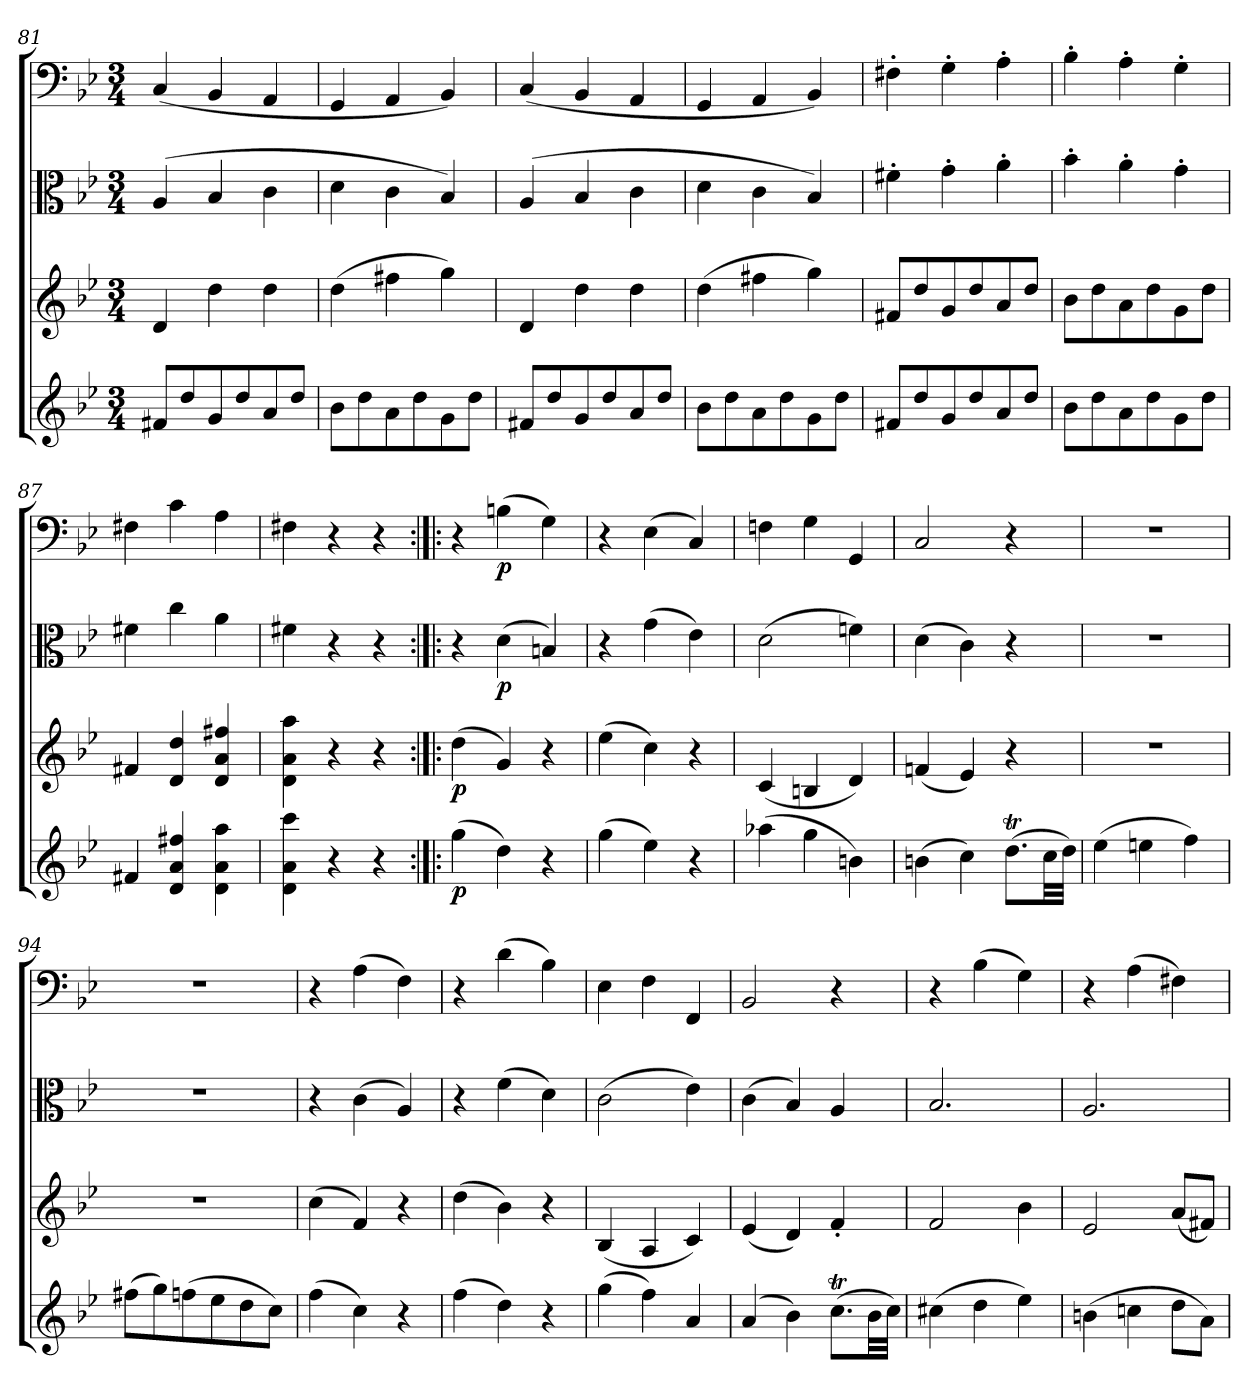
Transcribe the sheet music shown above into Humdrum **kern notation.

**kern	**dynam	**kern	**dynam	**kern	**dynam	**kern	**dynam
*part4	*part4	*part3	*part3	*part2	*part2	*part1	*part1
*staff4	*staff4	*staff3	*staff3	*staff2	*staff2	*staff1	*staff1
*clefG2	*	*clefG2	*	*clefC3	*	*clefF4	*
*k[b-e-]	*	*k[b-e-]	*	*k[b-e-]	*	*k[b-e-]	*
*g:	*	*g:	*	*g:	*	*g:	*
*M3/4	*	*M3/4	*	*M3/4	*	*M3/4	*
=81	=81	=81	=81	=81	=81	=81	=81
8f#X/L	.	4d/	.	(4A/	.	(4C/	.
8dd/	.	.	.	.	.	.	.
8g/	.	4dd\	.	4B-/	.	4BB-/	.
8dd/	.	.	.	.	.	.	.
8a/	.	4dd\	.	4c\	.	4AA/	.
8dd/J	.	.	.	.	.	.	.
=82	=82	=82	=82	=82	=82	=82	=82
8b-\L	.	(4dd\	.	4d\	.	4GG/	.
8dd\	.	.	.	.	.	.	.
8a\	.	4ff#X\	.	4c\	.	4AA/	.
8dd\	.	.	.	.	.	.	.
8g\	.	4gg\)	.	4B-/)	.	4BB-/)	.
8dd\J	.	.	.	.	.	.	.
=83	=83	=83	=83	=83	=83	=83	=83
8f#X/L	.	4d/	.	(4A/	.	(4C/	.
8dd/	.	.	.	.	.	.	.
8g/	.	4dd\	.	4B-/	.	4BB-/	.
8dd/	.	.	.	.	.	.	.
8a/	.	4dd\	.	4c\	.	4AA/	.
8dd/J	.	.	.	.	.	.	.
=84	=84	=84	=84	=84	=84	=84	=84
8b-\L	.	(4dd\	.	4d\	.	4GG/	.
8dd\	.	.	.	.	.	.	.
8a\	.	4ff#X\	.	4c\	.	4AA/	.
8dd\	.	.	.	.	.	.	.
8g\	.	4gg\)	.	4B-/)	.	4BB-/)	.
8dd\J	.	.	.	.	.	.	.
=85	=85	=85	=85	=85	=85	=85	=85
8f#X/L	.	8f#X/L	.	4f#X'\	.	4F#X'\	.
8dd/	.	8dd/	.	.	.	.	.
8g/	.	8g/	.	4g'\	.	4G'\	.
8dd/	.	8dd/	.	.	.	.	.
8a/	.	8a/	.	4a'\	.	4A'\	.
8dd/J	.	8dd/J	.	.	.	.	.
=86	=86	=86	=86	=86	=86	=86	=86
8b-\L	.	8b-\L	.	4b-'\	.	4B-'\	.
8dd\	.	8dd\	.	.	.	.	.
8a\	.	8a\	.	4a'\	.	4A'\	.
8dd\	.	8dd\	.	.	.	.	.
8g\	.	8g\	.	4g'\	.	4G'\	.
8dd\J	.	8dd\J	.	.	.	.	.
=87	=87	=87	=87	=87	=87	=87	=87
4f#X/	.	4f#X/	.	4f#X\	.	4F#X\	.
4d/ 4a/ 4ff#X/	.	4d/ 4dd/	.	4cc\	.	4c\	.
4d\ 4a\ 4aa\	.	4d/ 4a/ 4ff#X/	.	4a\	.	4A\	.
=88	=88	=88	=88	=88	=88	=88	=88
4d\ 4a\ 4ccc\	.	4d\ 4a\ 4aa\	.	4f#X\	.	4F#X\	.
4r	.	4r	.	4r	.	4r	.
4r	.	4r	.	4r	.	4r	.
=89:|!|:	=89:|!|:	=89:|!|:	=89:|!|:	=89:|!|:	=89:|!|:	=89:|!|:	=89:|!|:
(4gg\	p	(4dd\	p	4r	.	4r	.
4dd\)	.	4g/)	.	(4d\	p	(4Bn\	p
4r	.	4r	.	4Bn/)	.	4G\)	.
=90	=90	=90	=90	=90	=90	=90	=90
(4gg\	.	(4ee-\	.	4r	.	4r	.
4ee-\)	.	4cc\)	.	(4g\	.	(4E-\	.
4r	.	4r	.	4e-\)	.	4C/)	.
=91	=91	=91	=91	=91	=91	=91	=91
(4aa-X\	.	(4c/	.	(2d\	.	4Fn\	.
4gg\	.	4Bn/	.	.	.	4G\	.
4bn\)	.	4d/)	.	4fn\)	.	4GG/	.
=92	=92	=92	=92	=92	=92	=92	=92
(4bn\	.	(4fn/	.	(4d\	.	2C/	.
4cc\)	.	4e-/)	.	4c\)	.	.	.
(8.ddt\L	.	4r	.	4r	.	4r	.
32cc\LL	.	.	.	.	.	.	.
32dd\JJJ)	.	.	.	.	.	.	.
=93	=93	=93	=93	=93	=93	=93	=93
(4ee-\	.	2.r	.	2.r	.	2.r	.
4een\	.	.	.	.	.	.	.
4ff\)	.	.	.	.	.	.	.
=94	=94	=94	=94	=94	=94	=94	=94
(8ff#X\L	.	2.r	.	2.r	.	2.r	.
8gg\)	.	.	.	.	.	.	.
(8ffn\	.	.	.	.	.	.	.
8ee-\	.	.	.	.	.	.	.
8dd\	.	.	.	.	.	.	.
8cc\J)	.	.	.	.	.	.	.
=95	=95	=95	=95	=95	=95	=95	=95
(4ff\	.	(4cc\	.	4r	.	4r	.
4cc\)	.	4f/)	.	(4c\	.	(4A\	.
4r	.	4r	.	4A/)	.	4F\)	.
=96	=96	=96	=96	=96	=96	=96	=96
(4ff\	.	(4dd\	.	4r	.	4r	.
4dd\)	.	4b-\)	.	(4f\	.	(4d\	.
4r	.	4r	.	4d\)	.	4B-\)	.
=97	=97	=97	=97	=97	=97	=97	=97
(4gg\	.	(4B-/	.	(2c\	.	4E-\	.
4ff\)	.	4A/	.	.	.	4F\	.
4a/	.	4c/)	.	4e-\)	.	4FF/	.
=98	=98	=98	=98	=98	=98	=98	=98
(4a/	.	(4e-/	.	(4c\	.	2BB-/	.
4b-\)	.	4d/)	.	4B-/)	.	.	.
(8.ccT\L	.	4f'/	.	4A/	.	4r	.
32b-\LL	.	.	.	.	.	.	.
32cc\JJJ)	.	.	.	.	.	.	.
=99	=99	=99	=99	=99	=99	=99	=99
(4cc#X\	.	2f/	.	2.B-/	.	4r	.
4dd\	.	.	.	.	.	(4B-\	.
4ee-\)	.	4b-\	.	.	.	4G\)	.
=100	=100	=100	=100	=100	=100	=100	=100
(4bn\	.	2e-/	.	2.A/	.	4r	.
4ccn\	.	.	.	.	.	(4A\	.
8dd\L	.	(8a/L	.	.	.	4F#X\)	.
8a\J)	.	8f#X/J)	.	.	.	.	.
=	=	=	=	=	=	=	=
*-	*-	*-	*-	*-	*-	*-	*-
